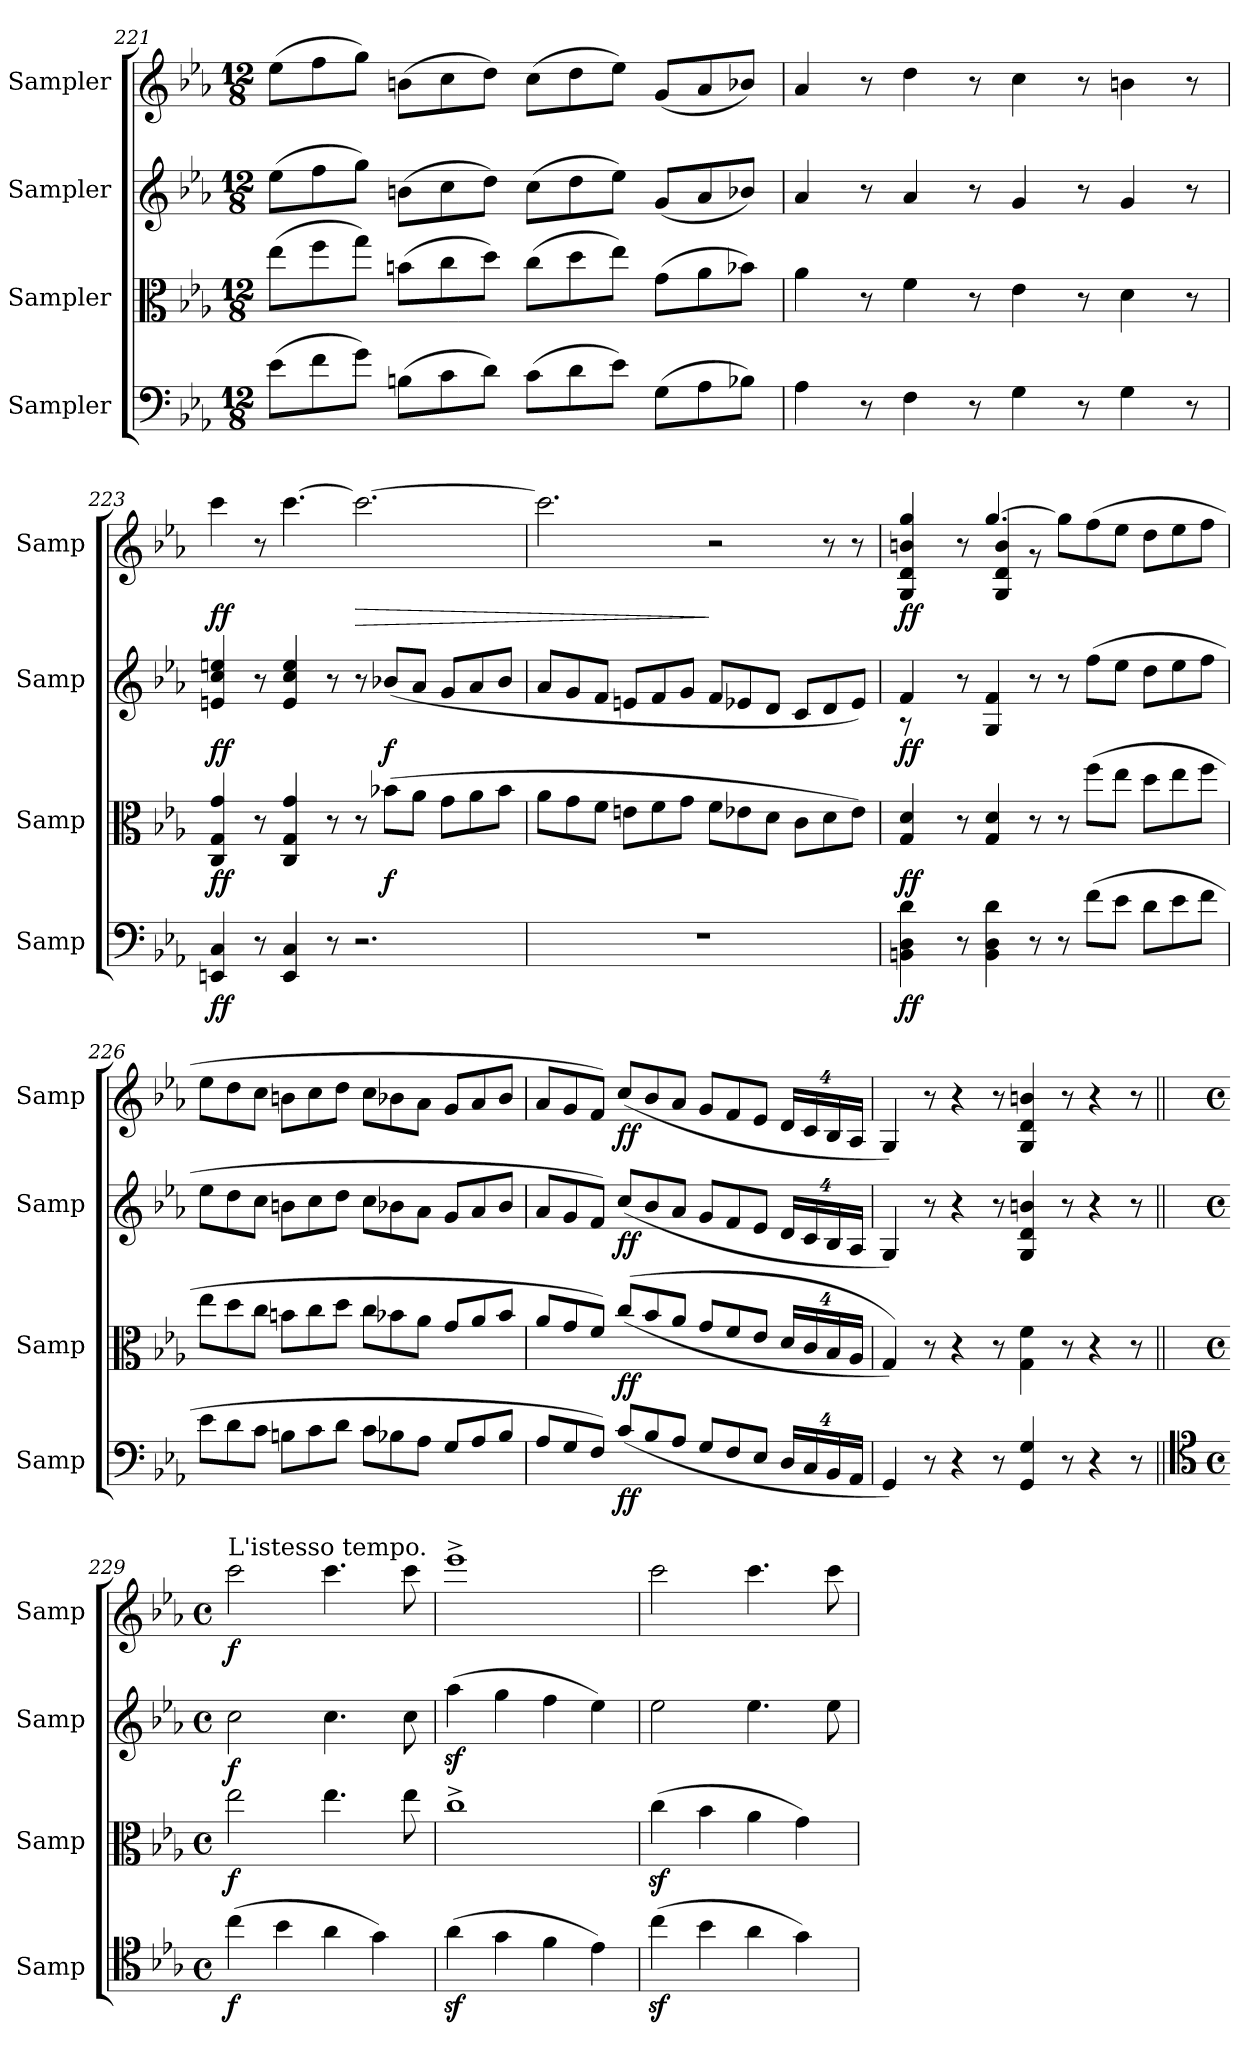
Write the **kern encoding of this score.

**kern	**dynam	**kern	**dynam	**kern	**dynam	**kern	**dynam
*part4	*part4	*part3	*part3	*part2	*part2	*part1	*part1
*staff4	*staff4	*staff3	*staff3	*staff2	*staff2	*staff1	*staff1
*I"Sampler	*	*I"Sampler	*	*I"Sampler	*	*I"Sampler	*
*I'Samp	*	*I'Samp	*	*I'Samp	*	*I'Samp	*
!!LO:LB:g=z
*clefF4	*	*clefC3	*	*clefG2	*	*clefG2	*
*k[b-e-a-]	*	*k[b-e-a-]	*	*k[b-e-a-]	*	*k[b-e-a-]	*
*M12/8	*	*M12/8	*	*M12/8	*	*M12/8	*
=221	=221	=221	=221	=221	=221	=221	=221
(8e-\L	.	(8ee-\L	.	(8ee-\L	.	(8ee-\L	.
8f\	.	8ff\	.	8ff\	.	8ff\	.
8g\J)	.	8gg\J)	.	8gg\J)	.	8gg\J)	.
(8Bn\L	.	(8bn\L	.	(8bn\L	.	(8bn\L	.
8c\	.	8cc\	.	8cc\	.	8cc\	.
8d\J)	.	8dd\J)	.	8dd\J)	.	8dd\J)	.
(8c\L	.	(8cc\L	.	(8cc\L	.	(8cc\L	.
8d\	.	8dd\	.	8dd\	.	8dd\	.
8e-\J)	.	8ee-\J)	.	8ee-\J)	.	8ee-\J)	.
(8G\L	.	(8g\L	.	(8g/L	.	(8g/L	.
8A-\	.	8a-\	.	8a-/	.	8a-/	.
8B-X\J)	.	8b-X\J)	.	8b-X/J)	.	8b-X/J)	.
=222	=222	=222	=222	=222	=222	=222	=222
4A-\	.	4a-\	.	4a-/	.	4a-/	.
8r	.	8r	.	8r	.	8r	.
4F\	.	4f\	.	4a-/	.	4dd\	.
8r	.	8r	.	8r	.	8r	.
4G\	.	4e-\	.	4g/	.	4cc\	.
8r	.	8r	.	8r	.	8r	.
4G\	.	4d\	.	4g/	.	4bn\	.
8r	.	8r	.	8r	.	8r	.
=223	=223	=223	=223	=223	=223	=223	=223
!	!LO:DY:b	!	!LO:DY:b	!	!LO:DY:b	!	!LO:DY:b
4EEn/ 4C/	ff	4C/ 4G/ 4g/	ff	4en/ 4cc/ 4een/	ff	4ccc\	ff
8r	.	8r	.	8r	.	8r	.
4EE/ 4C/	.	4C/ 4G/ 4g/	.	4e/ 4cc/ 4ee/	.	[4.ccc\	.
8r	.	8r	.	8r	.	.	.
!	!	!	!	!	!	!	!LO:HP:b
2.r	.	8r	.	8r	.	2.ccc\_	>
!	!	!	!LO:DY:b	!	!LO:DY:b	!	!
.	.	(8b-X\L	f	(8b-X/L	f	.	.
.	.	8a-\J	.	8a-/J	.	.	.
.	.	8g\L	.	8g/L	.	.	.
.	.	8a-\	.	8a-/	.	.	.
.	.	8b-\J	.	8b-/J	.	.	.
=224	=224	=224	=224	=224	=224	=224	=224
1.r	.	8a-\L	.	8a-/L	.	2.ccc\]	.
.	.	8g\	.	8g/	.	.	.
.	.	8f\J	.	8f/J	.	.	.
.	.	8en\L	.	8en/L	.	.	.
.	.	8f\	.	8f/	.	.	.
.	.	8g\J	.	8g/J	.	.	.
.	.	8f\L	.	8f/L	.	2r	]
.	.	8e-X\	.	8e-X/	.	.	.
.	.	8d\J	.	8d/J	.	.	.
.	.	8c\L	.	8c/L	.	.	.
.	.	8d\	.	8d/	.	8r	.
.	.	8e-\J)	.	8e-/J)	.	8r	.
=225	=225	=225	=225	=225	=225	=225	=225
*	*	*	*	*^	*	*^	*
!	!LO:DY:b	!	!LO:DY:b	!	!	!LO:DY:b	!	!	!LO:DY:b
4BBn\ 4D\ 4d\	ff	4G/ 4d/	ff	4f/	8r	ff	4G/ 4d/ 4bn/ 4gg/	4.ryy	ff
.	.	.	.	.	1ryy	.	.	.	.
8r	.	8r	.	8r	.	.	8r	.	.
4BB\ 4D\ 4d\	.	4G/ 4d/	.	4G/ 4f/	.	.	[4.gg/	4G/ 4d/ 4b/	.
8r	.	8r	.	8r	.	.	.	8r	.
8r	.	8r	.	8r	.	.	8gg\L]	2.ryy	.
(>8f\L	.	(>8ff\L	.	(>8ff\L	.	.	(>8ff\	.	.
8e-\J	.	8ee-\J	.	8ee-\J	.	.	8ee-\J	.	.
8d\L	.	8dd\L	.	8dd\L	4.ryy	.	8dd\L	.	.
8e-\	.	8ee-\	.	8ee-\	.	.	8ee-\	.	.
8f\J	.	8ff\J	.	8ff\J	.	.	8ff\J	.	.
*	*	*	*	*v	*v	*	*	*	*
*	*	*	*	*	*	*v	*v	*
=226	=226	=226	=226	=226	=226	=226	=226
8e-\L	.	8ee-\L	.	8ee-\L	.	8ee-\L	.
8d\	.	8dd\	.	8dd\	.	8dd\	.
8c\J	.	8cc\J	.	8cc\J	.	8cc\J	.
8Bn\L	.	8bn\L	.	8bn\L	.	8bn\L	.
8c\	.	8cc\	.	8cc\	.	8cc\	.
8d\J	.	8dd\J	.	8dd\J	.	8dd\J	.
8c\L	.	8cc\L	.	8cc\L	.	8cc\L	.
8B-X\	.	8b-X\	.	8b-X\	.	8b-X\	.
8A-\J	.	8a-\J	.	8a-\J	.	8a-\J	.
8G/L	.	8g/L	.	8g/L	.	8g/L	.
8A-/	.	8a-/	.	8a-/	.	8a-/	.
8B-/J	.	8b-/J	.	8b-/J	.	8b-/J	.
!!LO:PB:g=z
=227	=227	=227	=227	=227	=227	=227	=227
8A-/L	.	8a-/L	.	8a-/L	.	8a-/L	.
8G/	.	8g/	.	8g/	.	8g/	.
8F/J)	.	8f/J)	.	8f/J)	.	8f/J)	.
!	!LO:DY:b	!	!LO:DY:b	!	!LO:DY:b	!	!LO:DY:b
(8c/L	ff	((8cc/L	ff	(8cc/L	ff	(8cc/L	ff
8B-/	.	8b-/	.	8b-/	.	8b-/	.
8A-/J	.	8a-/J	.	8a-/J	.	8a-/J	.
8G/L	.	8g/L	.	8g/L	.	8g/L	.
8F/	.	8f/	.	8f/	.	8f/	.
8E-/J	.	8e-/J	.	8e-/J	.	8e-/J	.
*Xbrackettup	*	*Xbrackettup	*	*Xbrackettup	*	*Xbrackettup	*
32%3D/L	.	32%3d/L	.	32%3d/L	.	32%3d/L	.
32%3C/	.	32%3c/	.	32%3c/	.	32%3c/	.
32%3BB-/	.	32%3B-/	.	32%3B-/	.	32%3B-/	.
32%3AA-/J	.	32%3A-/J	.	32%3A-/J	.	32%3A-/J	.
=228	=228	=228	=228	=228	=228	=228	=228
4GG/)	.	4G/))	.	4G/)	.	4G/)	.
8r	.	8r	.	8r	.	8r	.
4r	.	4r	.	4r	.	4r	.
8r	.	8r	.	8r	.	8r	.
4GG/ 4G/	.	4G\ 4f\	.	4G/ 4d/ 4bn/	.	4G/ 4d/ 4bn/	.
8r	.	8r	.	8r	.	8r	.
4r	.	4r	.	4r	.	4r	.
8r	.	8r	.	8r	.	8r	.
=229||	=229||	=229||	=229||	=229||	=229||	=229||	=229||
*clefC4	*	*	*	*	*	*	*
*M4/4	*	*M4/4	*	*M4/4	*	*M4/4	*
*met(c)	*	*met(c)	*	*met(c)	*	*met(c)	*
!	!	!	!	!	!	!LO:TX:a:t=L'istesso tempo.	!
!	!LO:DY:b	!	!LO:DY:b	!	!LO:DY:b	!	!LO:DY:b
(4cc\	f	2ee-\	f	2cc\	f	2ccc\	f
4b-\	.	.	.	.	.	.	.
4a-\	.	4.ee-\	.	4.cc\	.	4.ccc\	.
4g\)	.	.	.	.	.	.	.
.	.	8ee-\	.	8cc\	.	8ccc\	.
=230	=230	=230	=230	=230	=230	=230	=230
(4a-z<\	.	1cc^	.	(4aa-z<\	.	1eee-^	.
4g\	.	.	.	4gg\	.	.	.
4f\	.	.	.	4ff\	.	.	.
4e-\)	.	.	.	4ee-\)	.	.	.
=231	=231	=231	=231	=231	=231	=231	=231
(4ccz<\	.	(4ccz<\	.	2ee-\	.	2ccc\	.
4b-\	.	4b-\	.	.	.	.	.
4a-\	.	4a-\	.	4.ee-\	.	4.ccc\	.
4g\)	.	4g\)	.	.	.	.	.
.	.	.	.	8ee-\	.	8ccc\	.
=	=	=	=	=	=	=	=
*-	*-	*-	*-	*-	*-	*-	*-
